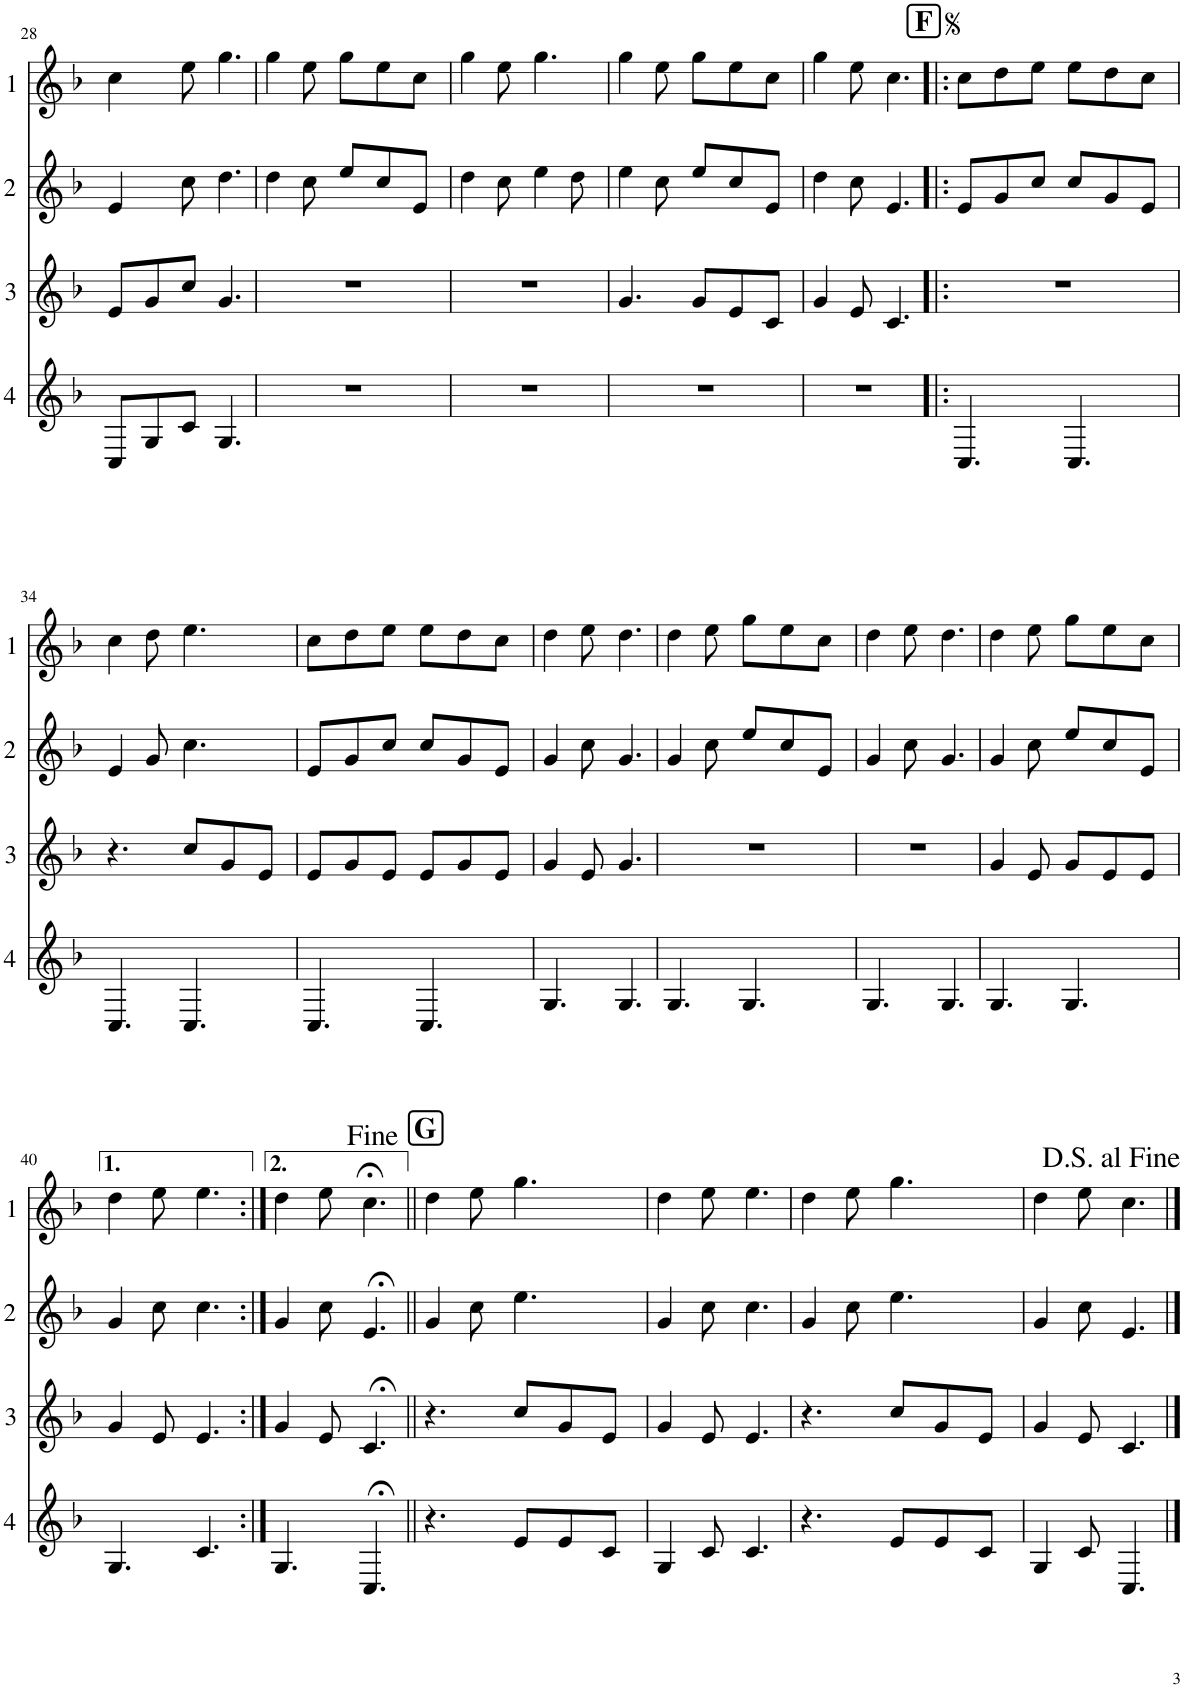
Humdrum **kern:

**kern	**kern	**kern	**kern
*part4	*part3	*part2	*part1
*staff4	*staff3	*staff2	*staff1
*I"Cor 4	*I"Cor 3	*I"Cor 2	*I"Cor 1
!!LO:PB:g=z
*clefG2	*clefG2	*clefG2	*clefG2
*Trd4c7	*Trd4c7	*Trd4c7	*Trd4c7
*k[b-]	*k[b-]	*k[b-]	*k[b-]
*M6/8	*M6/8	*M6/8	*M6/8
=28	=28	=28	=28
8C/L	8e/L	4e/	4cc\
8G/	8g/	.	.
8c/J	8cc/J	8cc\	8ee\
4.G/	4.g/	4.dd\	4.gg\
=29	=29	=29	=29
2.r	2.r	4dd\	4gg\
.	.	8cc\	8ee\
.	.	8ee/L	8gg\L
.	.	8cc/	8ee\
.	.	8e/J	8cc\J
=30	=30	=30	=30
2.r	2.r	4dd\	4gg\
.	.	8cc\	8ee\
.	.	4ee\	4.gg\
.	.	8dd\	.
=31	=31	=31	=31
2.r	4.g/	4ee\	4gg\
.	.	8cc\	8ee\
.	8g/L	8ee/L	8gg\L
.	8e/	8cc/	8ee\
.	8c/J	8e/J	8cc\J
=32	=32	=32	=32
2.r	4g/	4dd\	4gg\
.	8e/	8cc\	8ee\
.	4.c/	4.e/	4.cc\
!!LO:REH:place=s1:a:B:cj:fs=14:t=F
=33!|:	=33!|:	=33!|:	=33!|:
4.C/	2.r	8e/L	8cc\L
.	.	8g/	8dd\
.	.	8cc/J	8ee\J
4.C/	.	8cc/L	8ee\L
.	.	8g/	8dd\
.	.	8e/J	8cc\J
!!LO:LB:g=z
=34	=34	=34	=34
4.C/	4.r	4e/	4cc\
.	.	8g/	8dd\
4.C/	8cc/L	4.cc\	4.ee\
.	8g/	.	.
.	8e/J	.	.
=35	=35	=35	=35
4.C/	8e/L	8e/L	8cc\L
.	8g/	8g/	8dd\
.	8e/J	8cc/J	8ee\J
4.C/	8e/L	8cc/L	8ee\L
.	8g/	8g/	8dd\
.	8e/J	8e/J	8cc\J
=36	=36	=36	=36
4.G/	4g/	4g/	4dd\
.	8e/	8cc\	8ee\
4.G/	4.g/	4.g/	4.dd\
=37	=37	=37	=37
4.G/	2.r	4g/	4dd\
.	.	8cc\	8ee\
4.G/	.	8ee/L	8gg\L
.	.	8cc/	8ee\
.	.	8e/J	8cc\J
=38	=38	=38	=38
4.G/	2.r	4g/	4dd\
.	.	8cc\	8ee\
4.G/	.	4.g/	4.dd\
=39	=39	=39	=39
4.G/	4g/	4g/	4dd\
.	8e/	8cc\	8ee\
4.G/	8g/L	8ee/L	8gg\L
.	8e/	8cc/	8ee\
.	8e/J	8e/J	8cc\J
!!LO:LB:g=z
=40	=40	=40	=40
4.G/	4g/	4g/	4dd\
.	8e/	8cc\	8ee\
4.c/	4.e/	4.cc\	4.ee\
=41:|!	=41:|!	=41:|!	=41:|!
4.G/	4g/	4g/	4dd\
.	8e/	8cc\	8ee\
4.C;</	4.c;</	4.e;</	4.cc;<\
!!LO:REH:place=s1:a:B:cj:fs=14:t=G
=42||	=42||	=42||	=42||
4.r	4.r	4g/	4dd\
.	.	8cc\	8ee\
8e/L	8cc/L	4.ee\	4.gg\
8e/	8g/	.	.
8c/J	8e/J	.	.
=43	=43	=43	=43
4G/	4g/	4g/	4dd\
8c/	8e/	8cc\	8ee\
4.c/	4.e/	4.cc\	4.ee\
=44	=44	=44	=44
4.r	4.r	4g/	4dd\
.	.	8cc\	8ee\
8e/L	8cc/L	4.ee\	4.gg\
8e/	8g/	.	.
8c/J	8e/J	.	.
=45	=45	=45	=45
4G/	4g/	4g/	4dd\
8c/	8e/	8cc\	8ee\
4.C/	4.c/	4.e/	4.cc\
==	==	==	==
*-	*-	*-	*-
